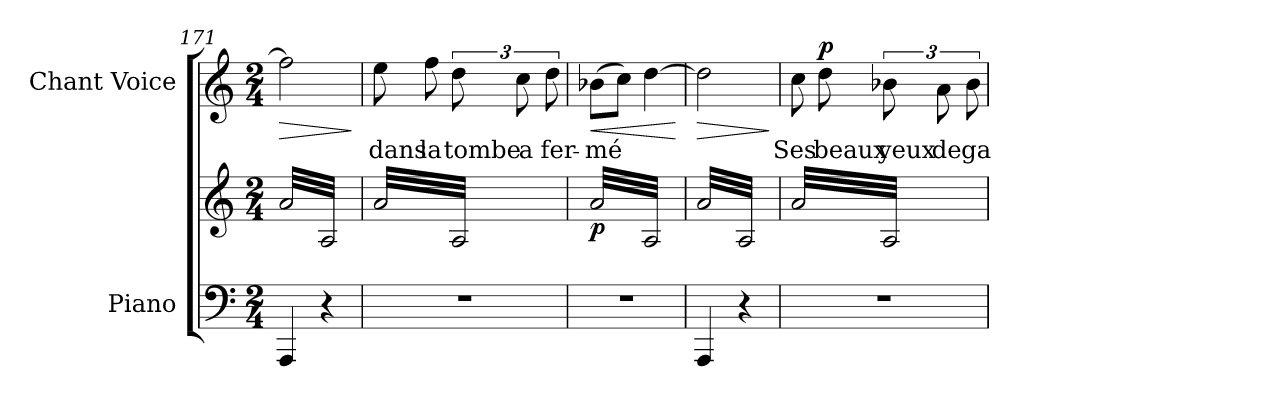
**kern	**kern	**dynam	**kern	**text	**dynam
*part2	*part2	*part2	*part1	*part1	*part1
*staff3	*staff2	*staff2/3	*staff1	*staff1	*staff1
*I"Piano	*	*	*I"Chant Voice	*	*
*I'Pno	*	*	*	*	*
*clefF4	*clefG2	*	*clefG2	*	*
*k[]	*k[]	*	*k[]	*	*
*M2/4	*M2/4	*	*M2/4	*	*
=171	=171	=171	=171	=171	=171
!	!	!	!	!	!LO:HP:b
*	*tremolo	*	*	*	*
4AAA/	32a/LLL	.	2ff\]	.	>
.	32A/	.	.	.	.
.	32a/	.	.	.	.
.	32A/	.	.	.	.
.	32a/	.	.	.	.
.	32A/	.	.	.	.
.	32a/	.	.	.	.
.	32A/	.	.	.	.
4r	32a/	.	.	.	.
.	32A/	.	.	.	.
.	32a/	.	.	.	.
.	32A/	.	.	.	.
.	32a/	.	.	.	.
.	32A/	.	.	.	.
.	32a/	.	.	.	.
.	32A/JJJ	.	.	.	.
.	.	.	.	.	]
=172	=172	=172	=172	=172	=172
!	!	!	!	!LO:LY:b	!
2r	32a/LLL	.	8ee\	dans	.
.	32A/	.	.	.	.
.	32a/	.	.	.	.
.	32A/	.	.	.	.
!	!	!	!	!LO:LY:b	!
.	32a/	.	8ff\	la	.
.	32A/	.	.	.	.
.	32a/	.	.	.	.
.	32A/	.	.	.	.
!	!	!	!	!LO:LY:b	!
.	32a/	.	12dd\	tombe	.
.	32A/	.	.	.	.
.	32a/	.	.	.	.
!	!	!	!	!LO:LY:b	!
.	.	.	12cc\	a	.
.	32A/	.	.	.	.
.	32a/	.	.	.	.
.	32A/	.	.	.	.
!	!	!	!	!LO:LY:b	!
.	.	.	12dd\	fer-	.
.	32a/	.	.	.	.
.	32A/JJJ	.	.	.	.
=173	=173	=173	=173	=173	=173
!	!	!LO:DY:b	!	!LO:LY:b	!LO:HP:b
2r	32a/LLL	p	(>8b-X\L	-mé	<
.	32A/	.	.	.	.
.	32a/	.	.	.	.
.	32A/	.	.	.	.
.	32a/	.	8cc\J)	.	.
.	32A/	.	.	.	.
.	32a/	.	.	.	.
.	32A/	.	.	.	.
.	32a/	.	[4dd\	.	.
.	32A/	.	.	.	.
.	32a/	.	.	.	.
.	32A/	.	.	.	.
.	32a/	.	.	.	.
.	32A/	.	.	.	.
.	32a/	.	.	.	.
.	32A/JJJ	.	.	.	.
.	.	.	.	.	[
!!LO:LB:g=z
=174	=174	=174	=174	=174	=174
!	!	!	!	!	!LO:HP:b
4AAA/	32a/LLL	.	2dd\]	.	>
.	32A/	.	.	.	.
.	32a/	.	.	.	.
.	32A/	.	.	.	.
.	32a/	.	.	.	.
.	32A/	.	.	.	.
.	32a/	.	.	.	.
.	32A/	.	.	.	.
4r	32a/	.	.	.	.
.	32A/	.	.	.	.
.	32a/	.	.	.	.
.	32A/	.	.	.	.
.	32a/	.	.	.	.
.	32A/	.	.	.	.
.	32a/	.	.	.	.
.	32A/JJJ	.	.	.	.
.	.	.	.	.	]
=175	=175	=175	=175	=175	=175
!	!	!	!	!LO:LY:b	!
2r	32a/LLL	.	8cc\	Ses	.
.	32A/	.	.	.	.
.	32a/	.	.	.	.
.	32A/	.	.	.	.
!	!	!	!	!LO:LY:b	!LO:DY:a
.	32a/	.	8dd\	beaux	p
.	32A/	.	.	.	.
.	32a/	.	.	.	.
.	32A/	.	.	.	.
!	!	!	!	!LO:LY:b	!
.	32a/	.	12b-X\	yeux	.
.	32A/	.	.	.	.
.	32a/	.	.	.	.
!	!	!	!	!LO:LY:b	!
.	.	.	12a\	de	.
.	32A/	.	.	.	.
.	32a/	.	.	.	.
.	32A/	.	.	.	.
!	!	!	!	!LO:LY:b	!
.	.	.	12b-\	ga-	.
.	32a/	.	.	.	.
.	32A/JJJ	.	.	.	.
*	*Xtremolo	*	*	*	*
.	.	.	.	.	.
.	.	.	.	.	.
.	.	.	.	.	.
.	.	.	.	.	.
.	.	.	.	.	.
.	.	.	.	.	.
.	.	.	.	.	.
.	.	.	.	.	.
=	=	=	=	=	=
*-	*-	*-	*-	*-	*-
